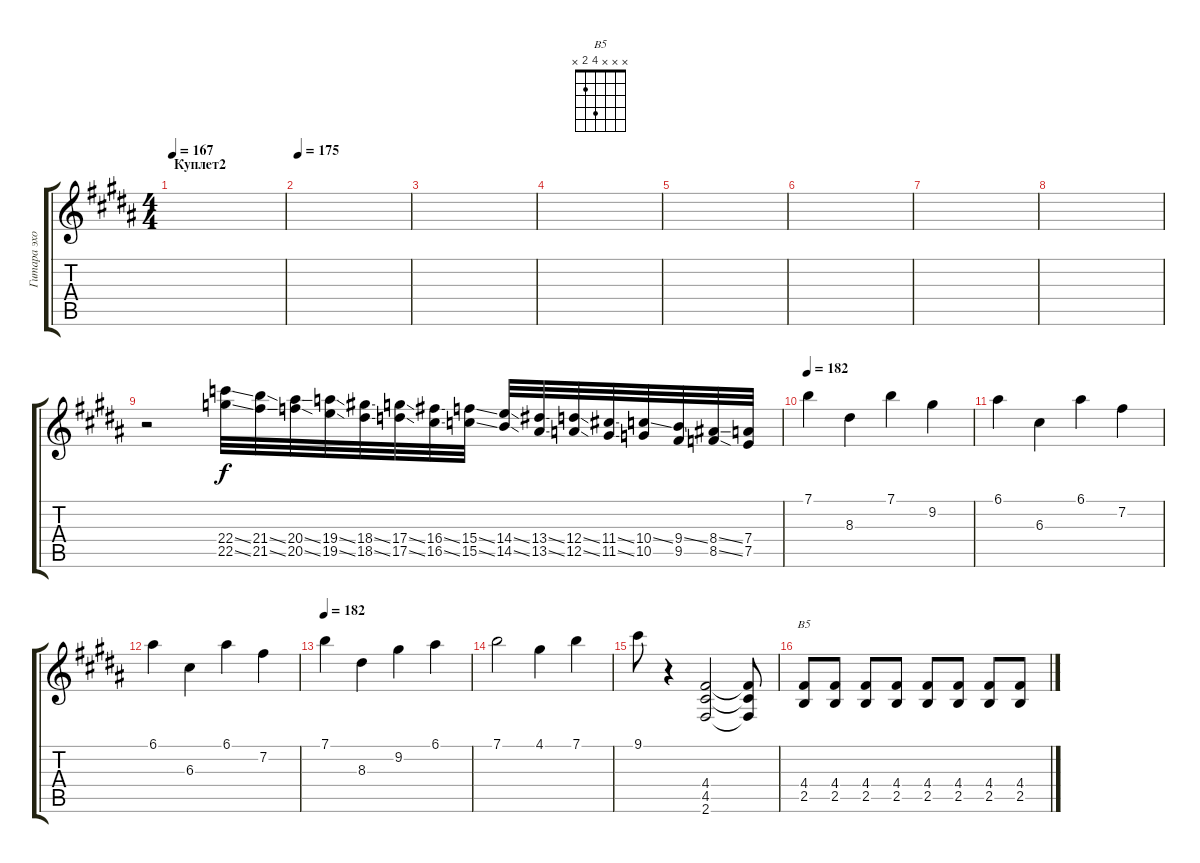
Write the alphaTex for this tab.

\track ("Гитара эхо" "Гитара эхо") {instrument overdrivenguitar}
\staff {score tabs}
\tuning (E4 B3 G3 D3 A2 E2) {hide}
\chord ("B5" x x x 4 2 x)
\ts (4 4)
\section ("" "Куплет2")
\tempo 167
\clef g2
\ks b
|
\tempo 175
|
|
|
|
|
|
|
r.2 (22.4{ss} 22.5{ss}).32 (21.4{ss} 21.5{ss}).32 (20.4{ss} 20.5{ss}).32 (19.4{ss} 19.5{ss}).32 (18.4{ss} 18.5{ss}).32 (17.4{ss} 17.5{ss}).32 (16.4{ss} 16.5{ss}).32 (15.4{ss} 15.5{ss}).32 (14.4{ss} 14.5{ss}).32 (13.4{ss} 13.5{ss}).32 (12.4{ss} 12.5{ss}).32 (11.4{ss} 11.5{ss}).32 (10.4{ss} 10.5).32 (9.4{ss} 9.5).32 (8.4{ss} 8.5{ss}).32 (7.4 7.5).32 |
\tempo 182
7.1.4 8.3.4 7.1.4 9.2.4 |
6.1.4 6.3.4 6.1.4 7.2.4 |
6.1.4 6.3.4 6.1.4 7.2.4 |
\tempo 182
7.1.4 8.3.4 9.2.4 6.1.4 |
7.1.2 4.1.4 7.1.4 |
9.1.8 r.4 (4.4 4.5 2.6).2 (4.4{t} 4.5{t} 2.6{t}).8 |
(4.4 2.5).8{ch "B5"} (4.4 2.5).8 (4.4 2.5).8 (4.4 2.5).8 (4.4 2.5).8 (4.4 2.5).8 (4.4 2.5).8 (4.4 2.5).8
